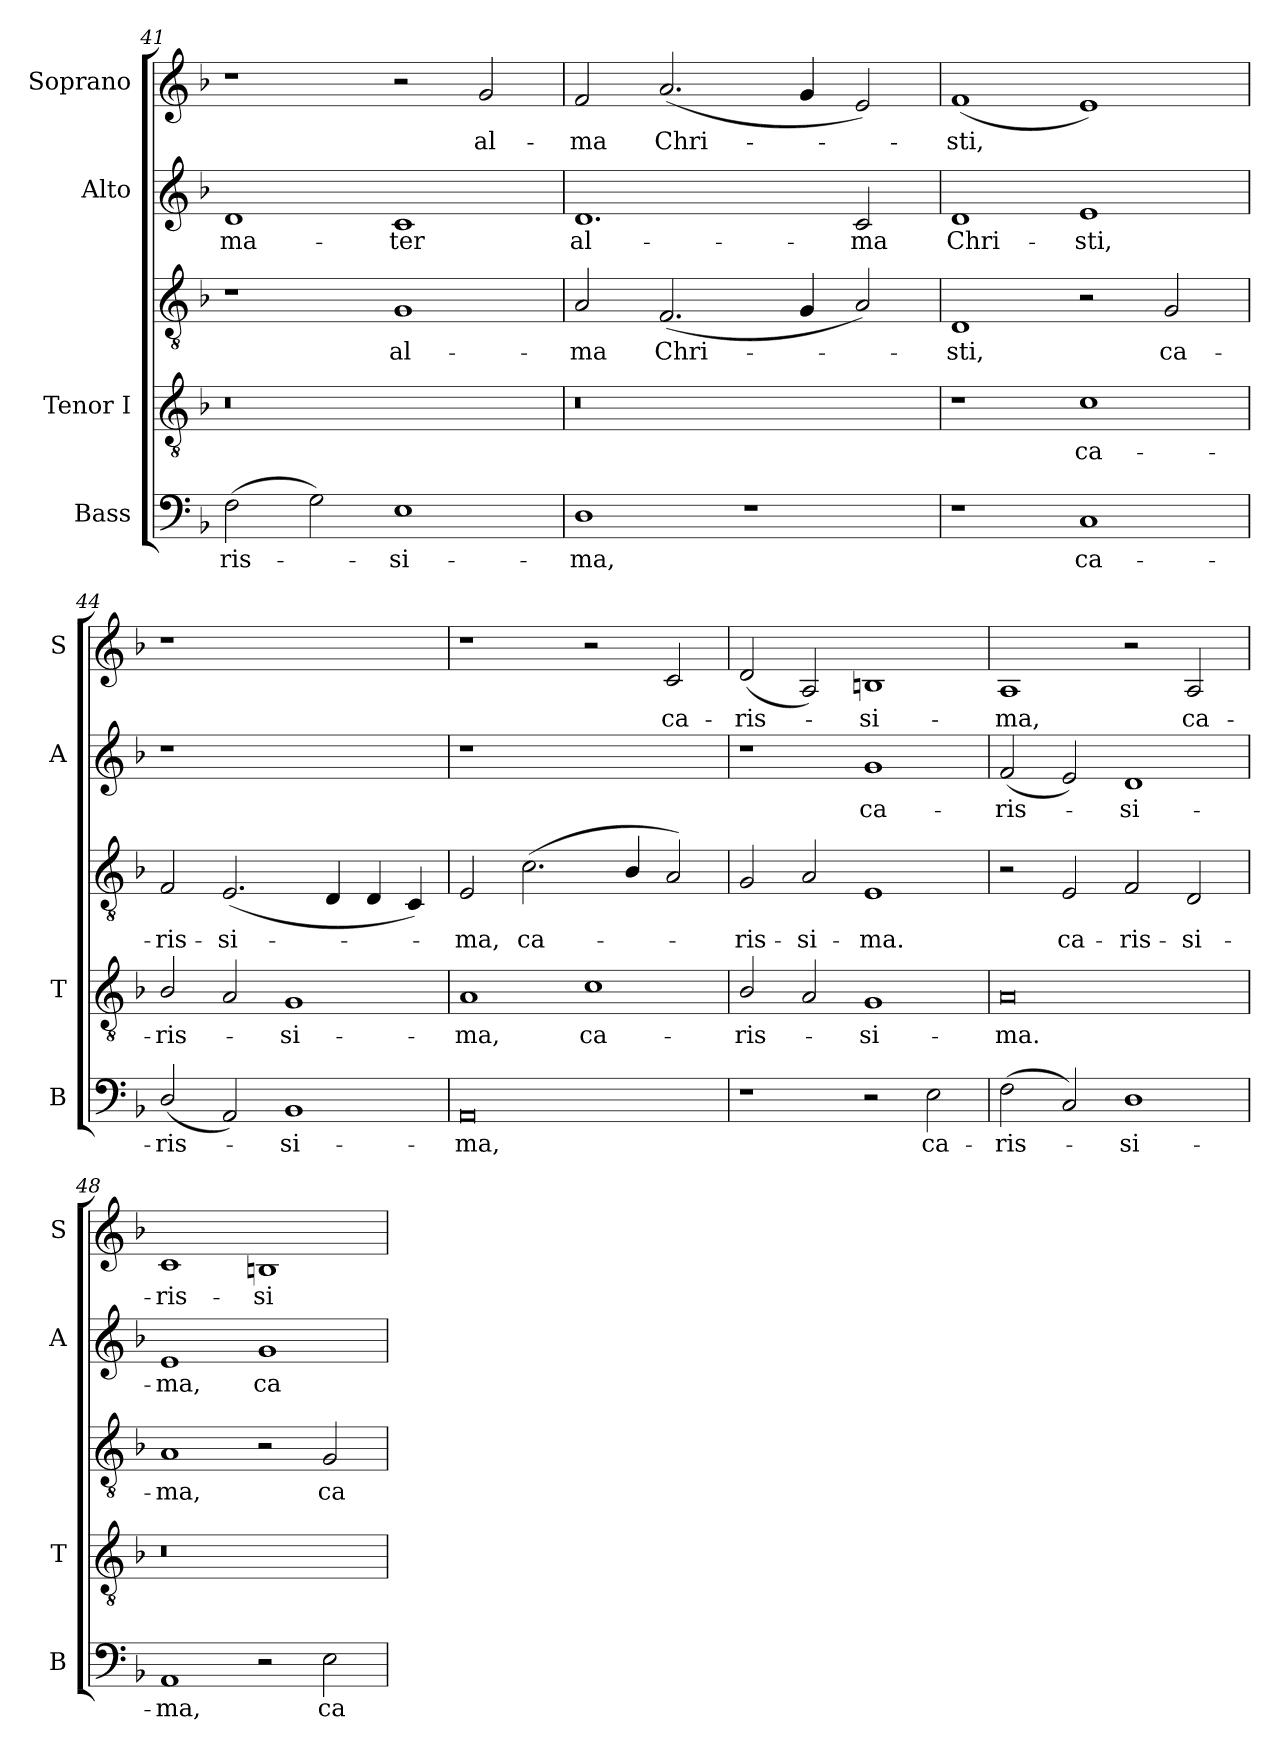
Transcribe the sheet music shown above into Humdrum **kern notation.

**kern	**text	**kern	**text	**kern	**text	**kern	**text	**kern	**text
*part4	*part4	*part3	*part3	*part3	*part3	*part2	*part2	*part1	*part1
*staff5	*staff5	*staff4	*staff4	*staff3	*staff3	*staff2	*staff2	*staff1	*staff1
*I"Bass	*	*I"Tenor I	*	*	*	*I"Alto	*	*I"Soprano	*
*I'B	*	*I'T	*	*	*	*I'A	*	*I'S	*
*clefF4	*	*clefGv2	*	*clefGv2	*	*clefG2	*	*clefG2	*
*k[b-]	*	*k[b-]	*	*k[b-]	*	*k[b-]	*	*k[b-]	*
*F:	*	*F:	*	*F:	*	*F:	*	*F:	*
=41	=41	=41	=41	=41	=41	=41	=41	=41	=41
!	!LO:LY:b	!	!	!	!	!	!LO:LY:b	!	!
(>2F\	-ris-	0r	.	1r	.	1d	ma-	1r	.
2G\)	.	.	.	.	.	.	.	.	.
!	!LO:LY:b	!	!	!	!LO:LY:b	!	!LO:LY:b	!	!
1E	si-	.	.	1G	al-	1c	-ter	2r	.
!	!	!	!	!	!	!	!	!	!LO:LY:b
.	.	.	.	.	.	.	.	2g/	al-
=42	=42	=42	=42	=42	=42	=42	=42	=42	=42
!	!LO:LY:b	!	!	!	!LO:LY:b	!	!LO:LY:b	!	!LO:LY:b
1D	-ma,	0r	.	2A/	-ma	1.d	al-	2f/	-ma
!	!	!	!	!	!LO:LY:b	!	!	!	!LO:LY:b
.	.	.	.	(<2.F/	Chri-	.	.	(<2.a/	Chri-
1r	.	.	.	.	.	.	.	.	.
.	.	.	.	4G/	.	.	.	4g/	.
!	!	!	!	!	!	!	!LO:LY:b	!	!
.	.	.	.	2A/)	.	2c/	-ma	2e/)	.
!!LO:LB:g=z
=43	=43	=43	=43	=43	=43	=43	=43	=43	=43
!	!	!	!	!	!LO:LY:b	!	!LO:LY:b	!	!LO:LY:b
1r	.	1r	.	1D	sti,	1d	Chri-	(<1f	sti,
!	!LO:LY:b	!	!LO:LY:b	!	!	!	!LO:LY:b	!	!
1C	ca-	1c	-ca-	2r	.	1e	-sti,	1e)	.
!	!	!	!	!	!LO:LY:b	!	!	!	!
.	.	.	.	2G/	ca-	.	.	.	.
!!LO:PB:g=z
=44	=44	=44	=44	=44	=44	=44	=44	=44	=44
!	!LO:LY:b	!	!LO:LY:b	!	!LO:LY:b	!	!	!	!
(<2D/	-ris-	2B-/	ris-	2F/	-ris-	1r	.	1r	.
!	!	!	!	!	!LO:LY:b	!	!	!	!
2AA/)	.	2A/	.	(<2.E/	-si-	.	.	.	.
!	!LO:LY:b	!	!LO:LY:b	!	!	!	!	!	!
1BB-	si-	1G	si-	.	.	1ryy	.	1ryy	.
.	.	.	.	4D/	.	.	.	.	.
.	.	.	.	4D/	.	.	.	.	.
.	.	.	.	4C/)	.	.	.	.	.
=45	=45	=45	=45	=45	=45	=45	=45	=45	=45
!	!LO:LY:b	!	!LO:LY:b	!	!LO:LY:b	!	!	!	!
0AA	-ma,	1A	ma,	2E/	-ma,	1r	.	1r	.
!	!	!	!	!	!LO:LY:b	!	!	!	!
.	.	.	.	(<2.c\	ca-	.	.	.	.
!	!	!	!LO:LY:b	!	!	!	!	!	!
.	.	1c	ca-	.	.	1ryy	.	2r	.
.	.	.	.	4B-/	.	.	.	.	.
!	!	!	!	!	!	!	!	!	!LO:LY:b
.	.	.	.	2A/)	.	.	.	2c/	ca-
=46	=46	=46	=46	=46	=46	=46	=46	=46	=46
!	!	!	!LO:LY:b	!	!LO:LY:b	!	!	!	!LO:LY:b
1r	.	2B-/	ris-	2G/	-ris-	1r	.	(<2d/	-ris-
!	!	!	!	!	!LO:LY:b	!	!	!	!
.	.	2A/	.	2A/	-si-	.	.	2A/)	.
!	!	!	!LO:LY:b	!	!LO:LY:b	!	!LO:LY:b	!	!LO:LY:b
2r	.	1G	si-	1E	-ma.	1g	ca-	1Bn	si-
!	!LO:LY:b	!	!	!	!	!	!	!	!
2E\	ca-	.	.	.	.	.	.	.	.
=47	=47	=47	=47	=47	=47	=47	=47	=47	=47
!	!LO:LY:b	!	!LO:LY:b	!	!	!	!LO:LY:b	!	!LO:LY:b
(<2F\	-ris-	0A	-ma.	2r	.	(<2f/	-ris-	1A	-ma,
!	!	!	!	!	!LO:LY:b	!	!	!	!
2C/)	.	.	.	2E/	-ca-	2e/)	.	.	.
!	!LO:LY:b	!	!	!	!LO:LY:b	!	!LO:LY:b	!	!
1D	si-	.	.	2F/	-ris-	1d	si-	2r	.
!	!	!	!	!	!LO:LY:b	!	!	!	!LO:LY:b
.	.	.	.	2D/	-si-	.	.	2A/	ca-
=48	=48	=48	=48	=48	=48	=48	=48	=48	=48
!	!LO:LY:b	!	!	!	!LO:LY:b	!	!LO:LY:b	!	!LO:LY:b
1AA	-ma,	0r	.	1A	ma,	1e	-ma,	1c	-ris-
!	!	!	!	!	!	!	!LO:LY:b	!	!LO:LY:b
2r	.	.	.	2r	.	1g	ca-	1Bn	-si-
!	!LO:LY:b	!	!	!	!LO:LY:b	!	!	!	!
2E\	ca-	.	.	2G/	ca-	.	.	.	.
=	=	=	=	=	=	=	=	=	=
*-	*-	*-	*-	*-	*-	*-	*-	*-	*-
